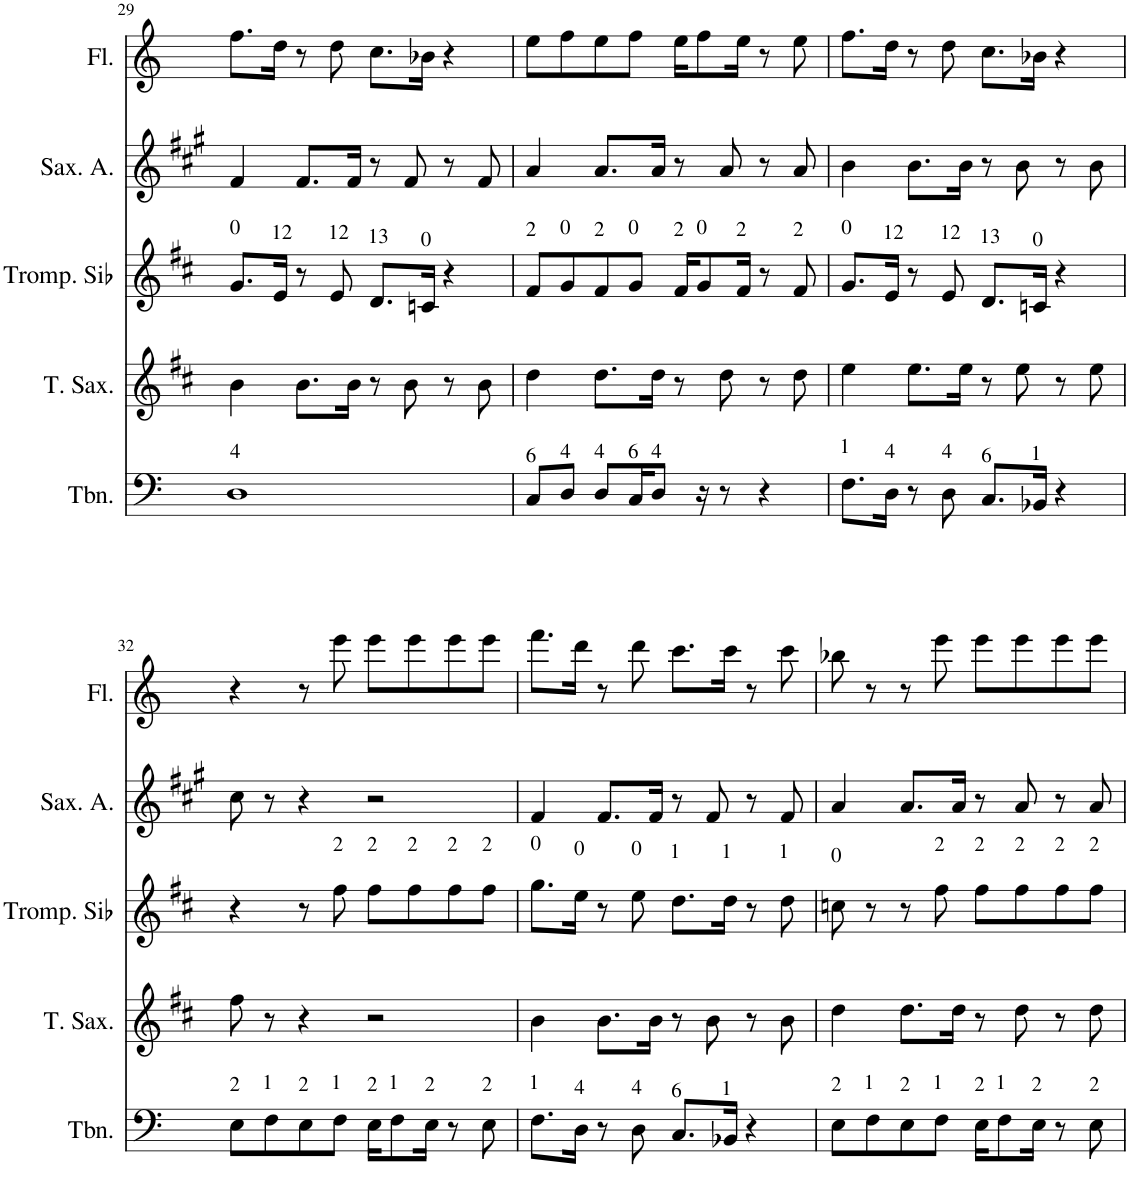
**kern	**kern	**kern	**kern	**kern	**kern	**kern
*part7	*part6	*part5	*part4	*part3	*part2	*part1
*staff7	*staff6	*staff5	*staff4	*staff3	*staff2	*staff1
*I"Trombone	*I"Tenor Saxophone	*I"Trompette en Sib	*I"Tuba	*I"Saxophone Soprano	*I"Saxophone Alto	*I"Flute
*I'Tbn.	*I'T. Sax.	*I'Tromp. Sib	*I'Tba.	*I'Sax. S.	*I'Sax. A.	*I'Fl.
!!LO:PB:g=z
*clefF4	*clefG2	*clefG2	*clefF4	*clefG2	*clefG2	*clefG2
*	*Trd8c14	*Trd1c2	*	*Trd1c2	*Trd5c9	*
*k[]	*k[f#c#]	*k[f#c#]	*k[]	*k[f#c#]	*k[f#c#g#]	*k[]
*M4/4	*M4/4	*M4/4	*M4/4	*M4/4	*M4/4	*M4/4
=29	=29	=29	=29	=29	=29	=29
!	!	!LO:TX:a:t=0	!	!	!	!
!LO:TX:a:t=4	!	!	!	!	!	!
1D	4b\	8.g/L	4D	4g	4f#/	8.ff\L
!	!	!LO:TX:a:t=12	!	!	!	!
.	.	16e/Jk	.	.	.	16dd\Jk
.	8.b\L	8r	8.D\L	8.g/L	8.f#/L	8r
!	!	!LO:TX:a:t=12	!	!	!	!
.	.	8e/	.	.	.	8dd\
.	16b\Jk	.	16D\Jk	16g/Jk	16f#/Jk	.
!	!	!LO:TX:a:t=13	!	!	!	!
.	8r	8.d/L	8r	8r	8r	8.cc\L
.	8b\	.	8D	8g	8f#/	.
!	!	!LO:TX:a:t=0	!	!	!	!
.	.	16cn/Jk	.	.	.	16b-X\Jk
.	8r	4r	8r	8r	8r	4r
.	8b\	.	8D	8g	8f#/	.
=30	=30	=30	=30	=30	=30	=30
!	!	!LO:TX:a:t=2	!	!	!	!
!LO:TX:a:t=6	!	!	!	!	!	!
8C/L	4dd\	8f#/L	4AA	4f#	4a/	8ee\L
!	!	!LO:TX:a:t=0	!	!	!	!
!LO:TX:a:t=4	!	!	!	!	!	!
8D/J	.	8g/	.	.	.	8ff\
!	!	!LO:TX:a:t=2	!	!	!	!
!LO:TX:a:t=4	!	!	!	!	!	!
8D/L	8.dd\L	8f#/	8.AA/L	8.f#/L	8.a/L	8ee\
!	!	!LO:TX:a:t=0	!	!	!	!
!LO:TX:a:t=6	!	!	!	!	!	!
16C/K	.	8g/J	.	.	.	8ff\J
!LO:TX:a:t=4	!	!	!	!	!	!
8D/J	16dd\Jk	.	16AA/Jk	16f#/Jk	16a/Jk	.
!	!	!LO:TX:a:t=2	!	!	!	!
.	8r	16f#/KL	8r	8r	8r	16ee\KL
!	!	!LO:TX:a:t=0	!	!	!	!
16r	.	8g/	.	.	.	8ff\
8r	8dd\	.	8AA	8f#	8a/	.
!	!	!LO:TX:a:t=2	!	!	!	!
.	.	16f#/Jk	.	.	.	16ee\Jk
4r	8r	8r	8r	8r	8r	8r
!	!	!LO:TX:a:t=2	!	!	!	!
.	8dd\	8f#/	8AA	8f#	8a/	8ee\
=31	=31	=31	=31	=31	=31	=31
!	!	!LO:TX:a:t=0	!	!	!	!
!LO:TX:a:t=1	!	!	!	!	!	!
8.F\L	4ee\	8.g/L	4BB-X	4g	4b\	8.ff\L
!	!	!LO:TX:a:t=12	!	!	!	!
!LO:TX:a:t=4	!	!	!	!	!	!
16D\Jk	.	16e/Jk	.	.	.	16dd\Jk
8r	8.ee\L	8r	8.BB-/L	8.g/L	8.b\L	8r
!	!	!LO:TX:a:t=12	!	!	!	!
!LO:TX:a:t=4	!	!	!	!	!	!
8D\	.	8e/	.	.	.	8dd\
.	16ee\Jk	.	16BB-/Jk	16g/Jk	16b\Jk	.
!	!	!LO:TX:a:t=13	!	!	!	!
!LO:TX:a:t=6	!	!	!	!	!	!
8.C/L	8r	8.d/L	8r	8r	8r	8.cc\L
.	8ee\	.	8BB-	8g	8b\	.
!	!	!LO:TX:a:t=0	!	!	!	!
!LO:TX:a:t=1	!	!	!	!	!	!
16BB-X/Jk	.	16cn/Jk	.	.	.	16b-X\Jk
4r	8r	4r	8r	8r	8r	4r
.	8ee\	.	8BB-	8g	8b\	.
!!LO:LB:g=z
=32	=32	=32	=32	=32	=32	=32
!LO:TX:a:t=2	!	!	!	!	!	!
8E\L	8ff#\	4r	8C	8a	8cc#\	4r
!LO:TX:a:t=1	!	!	!	!	!	!
8F\	8r	.	8r	8r	8r	.
!LO:TX:a:t=2	!	!	!	!	!	!
8E\	4r	8r	4r	4r	4r	8r
!	!	!LO:TX:a:t=2	!	!	!	!
!LO:TX:a:t=1	!	!	!	!	!	!
8F\J	.	8ff#\	.	.	.	8eee\
!	!	!LO:TX:a:t=2	!	!	!	!
!LO:TX:a:t=2	!	!	!	!	!	!
16E\KL	2r	8ff#\L	2r	2r	2r	8eee\L
!LO:TX:a:t=1	!	!	!	!	!	!
8F\	.	.	.	.	.	.
!	!	!LO:TX:a:t=2	!	!	!	!
.	.	8ff#\	.	.	.	8eee\
!LO:TX:a:t=2	!	!	!	!	!	!
16E\Jk	.	.	.	.	.	.
!	!	!LO:TX:a:t=2	!	!	!	!
8r	.	8ff#\	.	.	.	8eee\
!	!	!LO:TX:a:t=2	!	!	!	!
!LO:TX:a:t=2	!	!	!	!	!	!
8E\	.	8ff#\J	.	.	.	8eee\J
=33	=33	=33	=33	=33	=33	=33
!	!	!LO:TX:a:t=0	!	!	!	!
!LO:TX:a:t=1	!	!	!	!	!	!
8.F\L	4b\	8.gg\L	8.DD/L	4g	4f#/	8.fff\L
!	!	!LO:TX:a:t=0	!	!	!	!
!LO:TX:a:t=4	!	!	!	!	!	!
16D\Jk	.	16ee\Jk	16DD/Jk	.	.	16ddd\Jk
8r	8.b\L	8r	8r	8.g/L	8.f#/L	8r
!	!	!LO:TX:a:t=0	!	!	!	!
!LO:TX:a:t=4	!	!	!	!	!	!
8D\	.	8ee\	8DD	.	.	8ddd\
.	16b\Jk	.	.	16g/Jk	16f#/Jk	.
!	!	!LO:TX:a:t=1	!	!	!	!
!LO:TX:a:t=6	!	!	!	!	!	!
8.C/L	8r	8.dd\L	8.AA/L	8r	8r	8.ccc\L
.	8b\	.	.	8g	8f#/	.
!	!	!LO:TX:a:t=1	!	!	!	!
!LO:TX:a:t=1	!	!	!	!	!	!
16BB-X/Jk	.	16dd\Jk	16AA/Jk	.	.	16ccc\Jk
4r	8r	8r	8r	8r	8r	8r
!	!	!LO:TX:a:t=1	!	!	!	!
.	8b\	8dd\	8AA	8g	8f#/	8ccc\
=34	=34	=34	=34	=34	=34	=34
!	!	!LO:TX:a:t=0	!	!	!	!
!LO:TX:a:t=2	!	!	!	!	!	!
8E\L	4dd\	8ccn\	8.FF/L	4f#	4a/	8bb-X\
!LO:TX:a:t=1	!	!	!	!	!	!
8F\	.	8r	.	.	.	8r
.	.	.	16FF/Jk	.	.	.
!LO:TX:a:t=2	!	!	!	!	!	!
8E\	8.dd\L	8r	8r	8.f#/L	8.a/L	8r
!	!	!LO:TX:a:t=2	!	!	!	!
!LO:TX:a:t=1	!	!	!	!	!	!
8F\J	.	8ff#\	8FF	.	.	8eee\
.	16dd\Jk	.	.	16f#/Jk	16a/Jk	.
!	!	!LO:TX:a:t=2	!	!	!	!
!LO:TX:a:t=2	!	!	!	!	!	!
16E\KL	8r	8ff#\L	8.C/L	8r	8r	8eee\L
!LO:TX:a:t=1	!	!	!	!	!	!
8F\	.	.	.	.	.	.
!	!	!LO:TX:a:t=2	!	!	!	!
.	8dd\	8ff#\	.	8f#	8a/	8eee\
!LO:TX:a:t=2	!	!	!	!	!	!
16E\Jk	.	.	16C/Jk	.	.	.
!	!	!LO:TX:a:t=2	!	!	!	!
8r	8r	8ff#\	8r	8r	8r	8eee\
!	!	!LO:TX:a:t=2	!	!	!	!
!LO:TX:a:t=2	!	!	!	!	!	!
8E\	8dd\	8ff#\J	8C	8f#	8a/	8eee\J
=	=	=	=	=	=	=
*-	*-	*-	*-	*-	*-	*-
